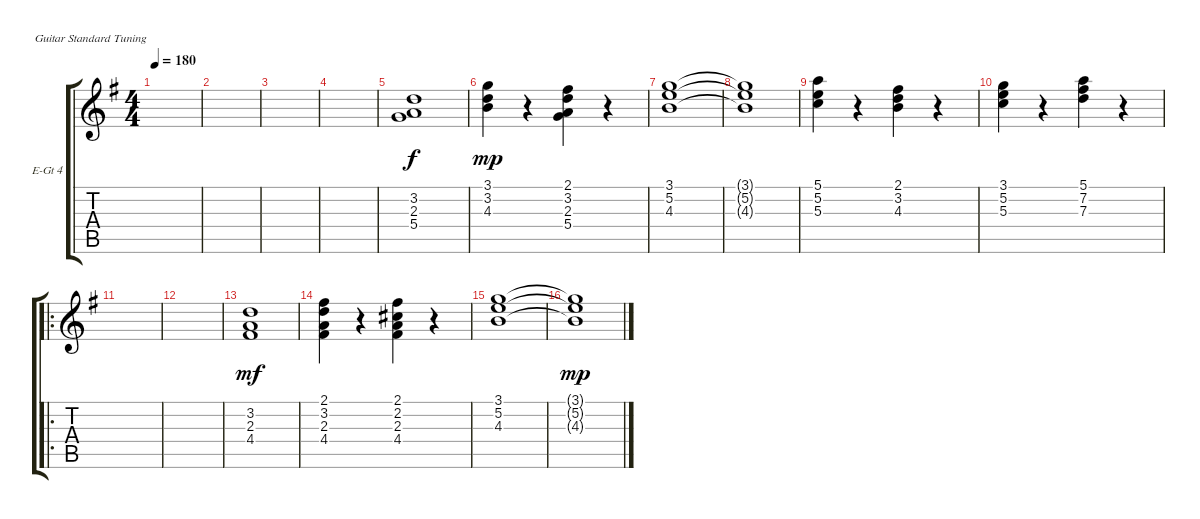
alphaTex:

\defaultSystemsLayout 4
\bracketExtendMode groupsimilarinstruments
\firstSystemTrackNameOrientation horizontal
\otherSystemsTrackNameOrientation horizontal
\track ("Electric Guitar 4" "E-Gt 4") {instrument electricguitarclean}
\staff {score tabs}
\tuning (E4 B3 G3 D3 A2 E2)
\ts (4 4)
\tempo 180
\clef g2
\ks g
|
|
|
|
(5.4 2.3 3.2).1 |
(3.1 3.2 4.3).4{dy mp} r.4 (5.4 2.3 3.2 2.1).4 r.4 |
(3.1 5.2 4.3).1 |
(4.3{t} 5.2{t} 3.1{t}).1 |
(5.1 5.2 5.3).4 r.4 (4.3 3.2 2.1).4 r.4 |
(3.1 5.2 5.3).4 r.4 (7.3 7.2 5.1).4 r.4 |
\ro
|
|
(3.2 2.3 4.4).1{dy mf} |
(4.4 2.3 3.2 2.1).4 r.4 (2.1 2.2 2.3 4.4).4 r.4 |
(4.3 5.2 3.1).1 |
(3.1{t} 5.2{t} 4.3{t}).1{dy mp}
